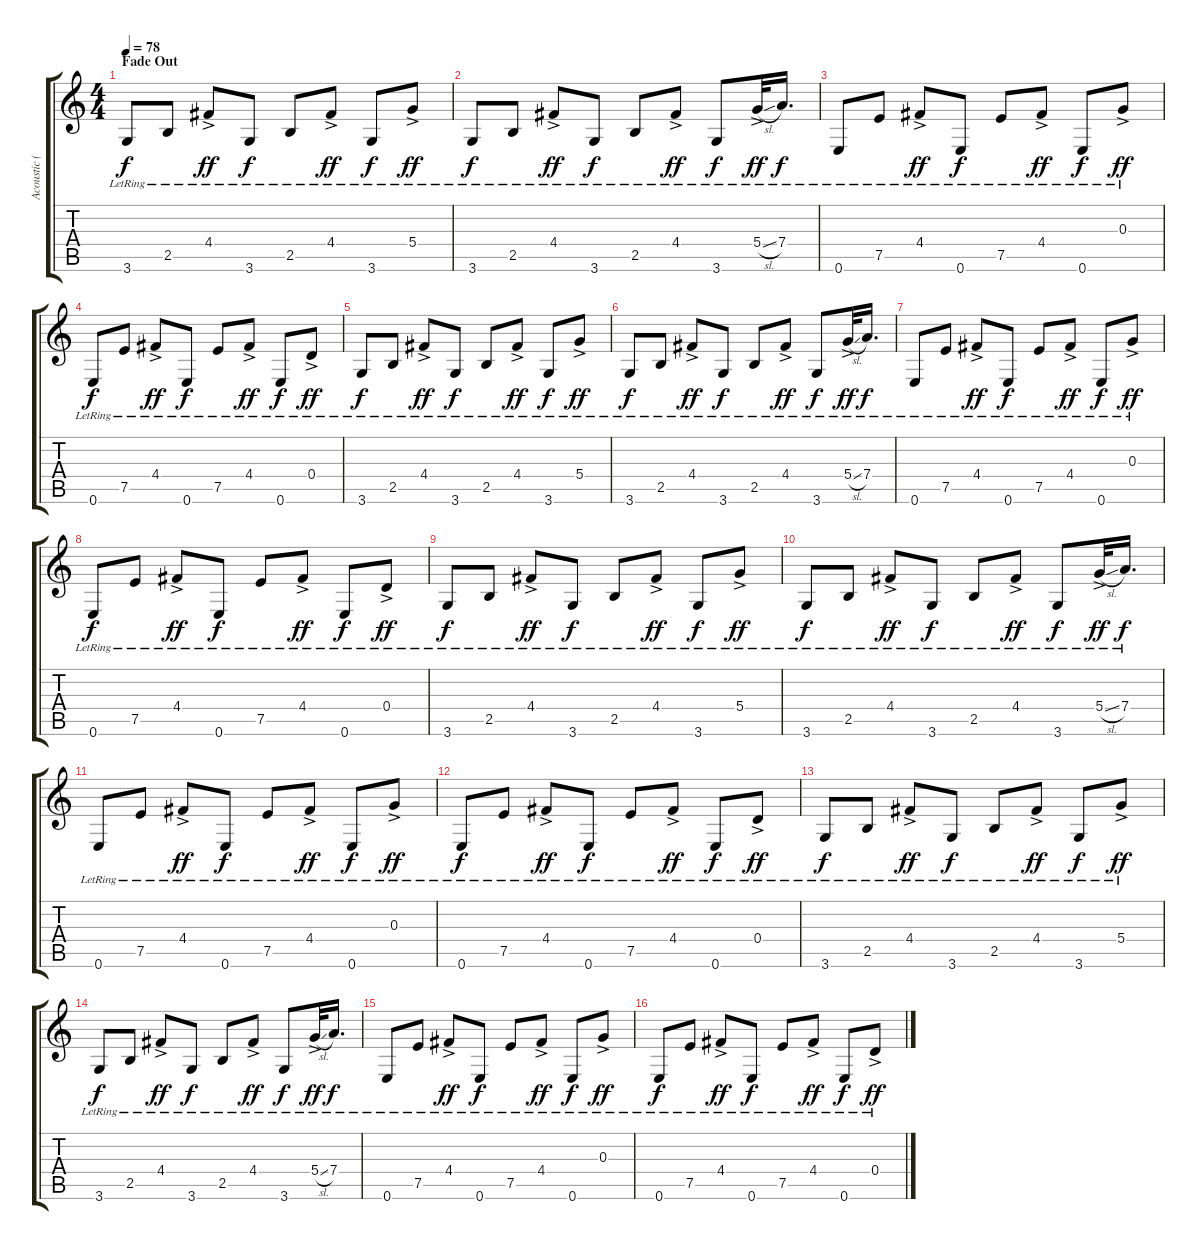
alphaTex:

\track ("Acoustic (Main)" "Acoustic (") {instrument electricguitarclean}
\staff {score tabs}
\tuning (E4 B3 G3 D3 A2 E2) {hide}
\ts (4 4)
\section ("" "Fade Out")
\tempo 78
\clef g2
\ks c
3.6{lr}.8{dy f volume 10} 2.5{lr}.8 4.4{ac lr}.8{dy ff} 3.6{lr}.8{dy f} 2.5{lr}.8 4.4{ac lr}.8{dy ff} 3.6{lr}.8{dy f} 5.4{ac lr}.8{dy ff} |
3.6{lr}.8{dy f} 2.5{lr}.8 4.4{ac lr}.8{dy ff} 3.6{lr}.8{dy f} 2.5{lr}.8 4.4{ac lr}.8{dy ff} 3.6{lr}.8{dy f} 5.4{sl ac lr}.32{dy ff} 7.4{lr}.16{d dy f} |
0.6{lr}.8 7.5{lr}.8 4.4{ac lr}.8{dy ff} 0.6{lr}.8{dy f} 7.5{lr}.8 4.4{ac lr}.8{dy ff} 0.6{lr}.8{dy f} 0.3{ac lr}.8{dy ff} |
0.6{lr}.8{dy f} 7.5{lr}.8 4.4{ac lr}.8{dy ff} 0.6{lr}.8{dy f} 7.5{lr}.8 4.4{ac lr}.8{dy ff} 0.6{lr}.8{dy f} 0.4{ac lr}.8{dy ff} |
3.6{lr}.8{dy f} 2.5{lr}.8 4.4{ac lr}.8{dy ff} 3.6{lr}.8{dy f} 2.5{lr}.8 4.4{ac lr}.8{dy ff} 3.6{lr}.8{dy f} 5.4{ac lr}.8{dy ff} |
3.6{lr}.8{dy f volume 7} 2.5{lr}.8 4.4{ac lr}.8{dy ff} 3.6{lr}.8{dy f} 2.5{lr}.8 4.4{ac lr}.8{dy ff} 3.6{lr}.8{dy f} 5.4{sl ac lr}.32{dy ff} 7.4{lr}.16{d dy f} |
0.6{lr}.8 7.5{lr}.8 4.4{ac lr}.8{dy ff} 0.6{lr}.8{dy f} 7.5{lr}.8 4.4{ac lr}.8{dy ff} 0.6{lr}.8{dy f} 0.3{ac lr}.8{dy ff} |
0.6{lr}.8{dy f} 7.5{lr}.8 4.4{ac lr}.8{dy ff} 0.6{lr}.8{dy f} 7.5{lr}.8 4.4{ac lr}.8{dy ff} 0.6{lr}.8{dy f} 0.4{ac lr}.8{dy ff} |
3.6{lr}.8{dy f} 2.5{lr}.8 4.4{ac lr}.8{dy ff} 3.6{lr}.8{dy f} 2.5{lr}.8 4.4{ac lr}.8{dy ff} 3.6{lr}.8{dy f} 5.4{ac lr}.8{dy ff} |
3.6{lr}.8{dy f} 2.5{lr}.8 4.4{ac lr}.8{dy ff} 3.6{lr}.8{dy f} 2.5{lr}.8 4.4{ac lr}.8{dy ff} 3.6{lr}.8{dy f} 5.4{sl ac lr}.32{dy ff} 7.4{lr}.16{d dy f} |
0.6{lr}.8{volume 4} 7.5{lr}.8 4.4{ac lr}.8{dy ff} 0.6{lr}.8{dy f} 7.5{lr}.8 4.4{ac lr}.8{dy ff} 0.6{lr}.8{dy f} 0.3{ac lr}.8{dy ff} |
0.6{lr}.8{dy f} 7.5{lr}.8 4.4{ac lr}.8{dy ff} 0.6{lr}.8{dy f} 7.5{lr}.8 4.4{ac lr}.8{dy ff} 0.6{lr}.8{dy f} 0.4{ac lr}.8{dy ff} |
3.6{lr}.8{dy f} 2.5{lr}.8 4.4{ac lr}.8{dy ff} 3.6{lr}.8{dy f} 2.5{lr}.8 4.4{ac lr}.8{dy ff} 3.6{lr}.8{dy f} 5.4{ac lr}.8{dy ff} |
3.6{lr}.8{dy f} 2.5{lr}.8 4.4{ac lr}.8{dy ff} 3.6{lr}.8{dy f} 2.5{lr}.8 4.4{ac lr}.8{dy ff} 3.6{lr}.8{dy f} 5.4{sl ac lr}.32{dy ff} 7.4{lr}.16{d dy f} |
0.6{lr}.8 7.5{lr}.8 4.4{ac lr}.8{dy ff} 0.6{lr}.8{dy f} 7.5{lr}.8 4.4{ac lr}.8{dy ff} 0.6{lr}.8{dy f} 0.3{ac lr}.8{dy ff} |
0.6{lr}.8{dy f volume 0} 7.5{lr}.8 4.4{ac lr}.8{dy ff} 0.6{lr}.8{dy f} 7.5{lr}.8 4.4{ac lr}.8{dy ff} 0.6{lr}.8{dy f} 0.4{ac lr}.8{dy ff}
